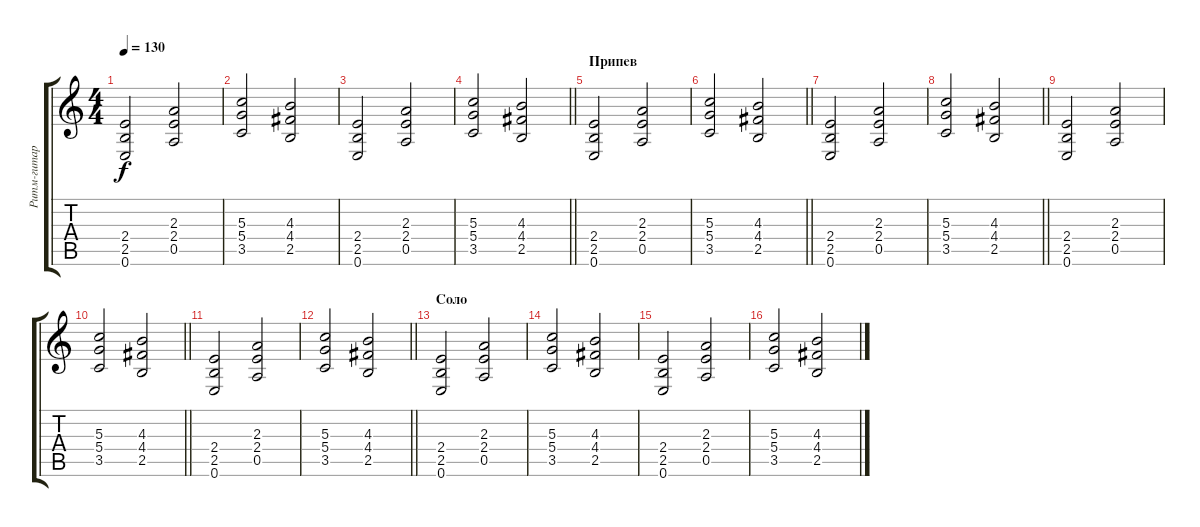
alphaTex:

\track ("Ритм-гитара 1" "Ритм-гитар") {instrument overdrivenguitar}
\staff {score tabs}
\tuning (E4 B3 G3 D3 A2 E2) {hide}
\ts (4 4)
\tempo 130
\clef g2
\ks c
(2.4 2.5 0.6).2{dy f} (2.3 2.4 0.5).2 |
(5.3 5.4 3.5).2 (4.3 4.4 2.5).2 |
(2.4 2.5 0.6).2 (2.3 2.4 0.5).2 |
\barLineRight lightlight
(5.3 5.4 3.5).2 (4.3 4.4 2.5).2 |
\section ("" "Припев")
(2.4 2.5 0.6).2 (2.3 2.4 0.5).2 |
\barLineRight lightlight
(5.3 5.4 3.5).2 (4.3 4.4 2.5).2 |
(2.4 2.5 0.6).2 (2.3 2.4 0.5).2 |
\barLineRight lightlight
(5.3 5.4 3.5).2 (4.3 4.4 2.5).2 |
(2.4 2.5 0.6).2 (2.3 2.4 0.5).2 |
\barLineRight lightlight
(5.3 5.4 3.5).2 (4.3 4.4 2.5).2 |
(2.4 2.5 0.6).2 (2.3 2.4 0.5).2 |
\barLineRight lightlight
(5.3 5.4 3.5).2 (4.3 4.4 2.5).2 |
\section ("" "Соло")
(2.4 2.5 0.6).2 (2.3 2.4 0.5).2 |
(5.3 5.4 3.5).2 (4.3 4.4 2.5).2 |
(2.4 2.5 0.6).2 (2.3 2.4 0.5).2 |
(5.3 5.4 3.5).2 (4.3 4.4 2.5).2
